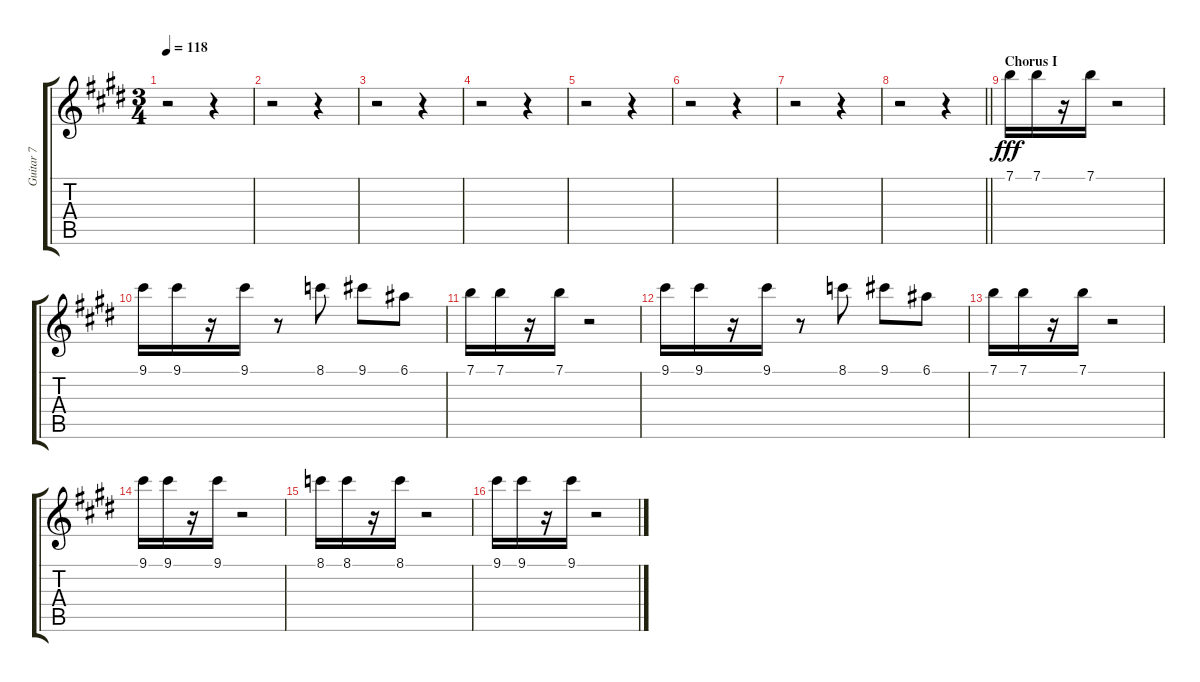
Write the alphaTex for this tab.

\track ("Guitar 7" "Guitar 7") {instrument distortionguitar}
\staff {score tabs}
\tuning (E4 B3 G3 D3 A2 E2) {hide}
\ts (3 4)
\tempo 118
\clef g2
\ks e
r.2{dy fff} r.4 |
r.2 r.4 |
r.2 r.4 |
r.2 r.4 |
r.2 r.4 |
r.2 r.4 |
r.2 r.4 |
\barLineRight lightlight
r.2 r.4 |
\section ("" "Chorus I")
7.1.16 7.1.16 r.16 7.1.16 r.2 |
9.1.16 9.1.16 r.16 9.1.16 r.8 8.1.8 9.1.8 6.1.8 |
7.1.16 7.1.16 r.16 7.1.16 r.2 |
9.1.16 9.1.16 r.16 9.1.16 r.8 8.1.8 9.1.8 6.1.8 |
7.1.16 7.1.16 r.16 7.1.16 r.2 |
9.1.16 9.1.16 r.16 9.1.16 r.2 |
8.1.16 8.1.16 r.16 8.1.16 r.2 |
9.1.16 9.1.16 r.16 9.1.16 r.2
